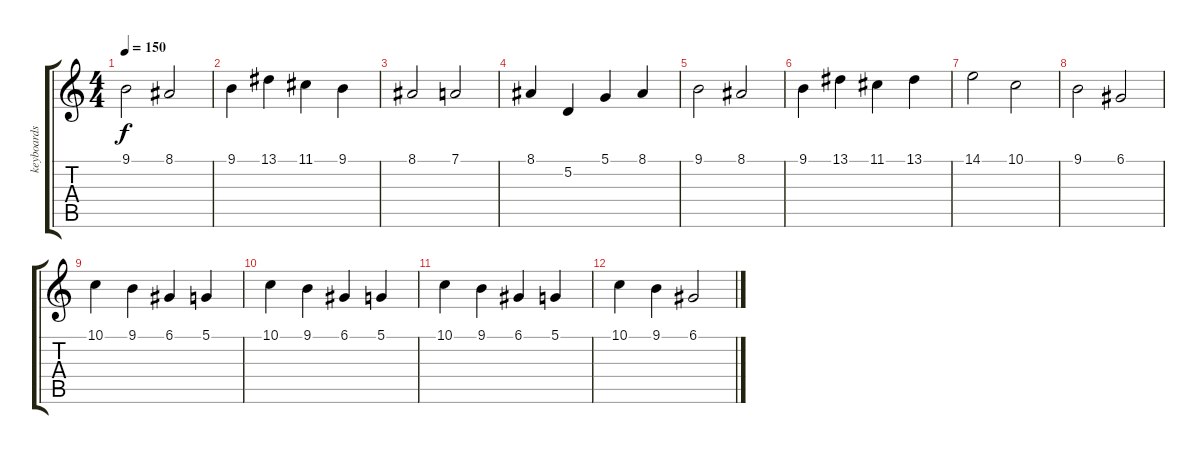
\track ("keyboards" "keyboards") {instrument choiraahs}
\staff {score tabs}
\tuning (D4 A3 F3 C3 G2 D2) {hide}
\ts (4 4)
\tempo 150
\clef g2
\ks c
9.1.2{dy f} 8.1.2 |
9.1.4 13.1.4 11.1.4 9.1.4 |
8.1.2 7.1.2 |
8.1.4 5.2.4 5.1.4 8.1.4 |
9.1.2 8.1.2 |
9.1.4 13.1.4 11.1.4 13.1.4 |
14.1.2 10.1.2 |
9.1.2 6.1.2 |
10.1.4 9.1.4 6.1.4 5.1.4 |
10.1.4 9.1.4 6.1.4 5.1.4 |
10.1.4 9.1.4 6.1.4 5.1.4 |
10.1.4 9.1.4 6.1.2
